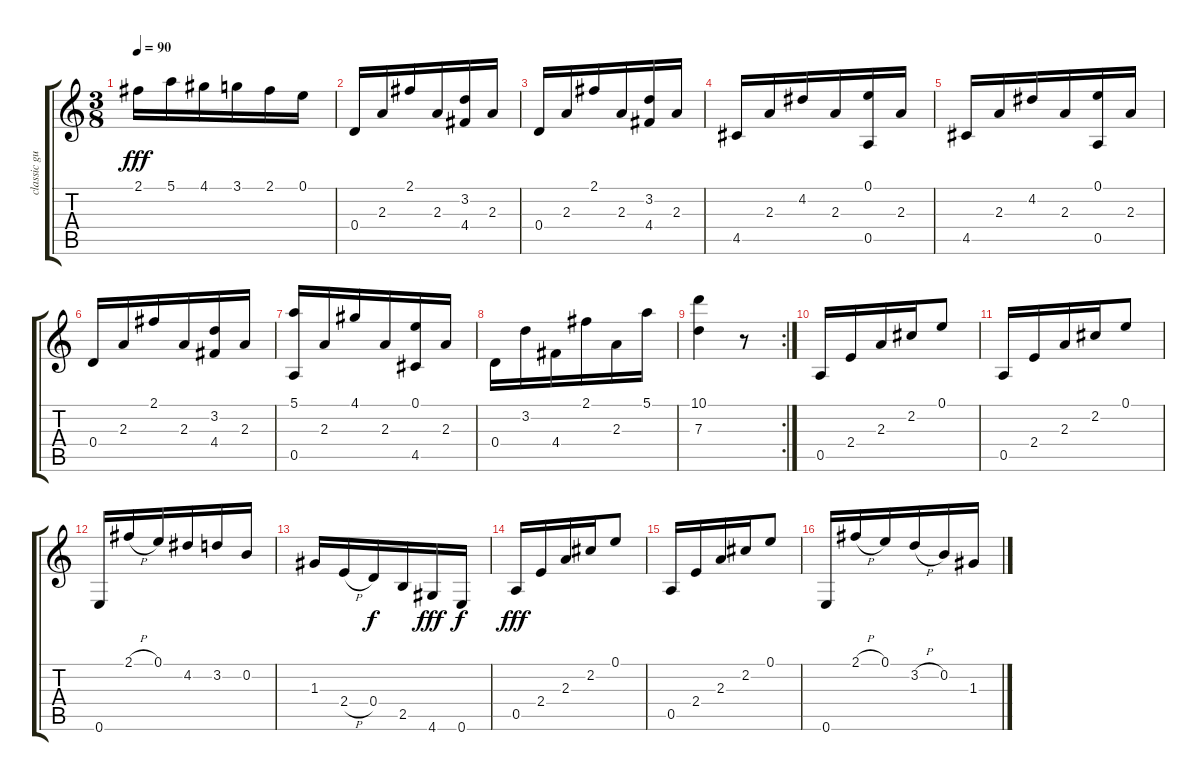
\track ("classic guitar" "classic gu") {instrument acousticguitarnylon}
\staff {score tabs}
\tuning (E4 B3 G3 D3 A2 E2) {hide}
\ts (3 8)
\tempo 90
\clef g2
\ks c
2.1.16{dy fff} 5.1.16 4.1.16 3.1.16 2.1.16 0.1.16 |
0.4.16 2.3.16 2.1.16 2.3.16 (3.2 4.4).16 2.3.16 |
0.4.16 2.3.16 2.1.16 2.3.16 (3.2 4.4).16 2.3.16 |
4.5.16 2.3.16 4.2.16 2.3.16 (0.1 0.5).16 2.3.16 |
4.5.16 2.3.16 4.2.16 2.3.16 (0.1 0.5).16 2.3.16 |
0.4.16 2.3.16 2.1.16 2.3.16 (3.2 4.4).16 2.3.16 |
(5.1 0.5).16 2.3.16 4.1.16 2.3.16 (0.1 4.5).16 2.3.16 |
0.4.16 3.2.16 4.4.16 2.1.16 2.3.16 5.1.16 |
\rc 2
(10.1 7.3).4 r.8 |
0.5.16 2.4.16 2.3.16 2.2.16 0.1.8 |
0.5.16 2.4.16 2.3.16 2.2.16 0.1.8 |
0.6.16 2.1{h}.16 0.1.16 4.2.16 3.2.16 0.2.16 |
1.3.16 2.4{h}.16 0.4.16{dy f} 2.5.16 4.6.16{dy fff} 0.6.16{dy f} |
0.5.16{dy fff} 2.4.16 2.3.16 2.2.16 0.1.8 |
0.5.16 2.4.16 2.3.16 2.2.16 0.1.8 |
0.6.16 2.1{h}.16 0.1.16 3.2{h}.16 0.2.16 1.3.16
